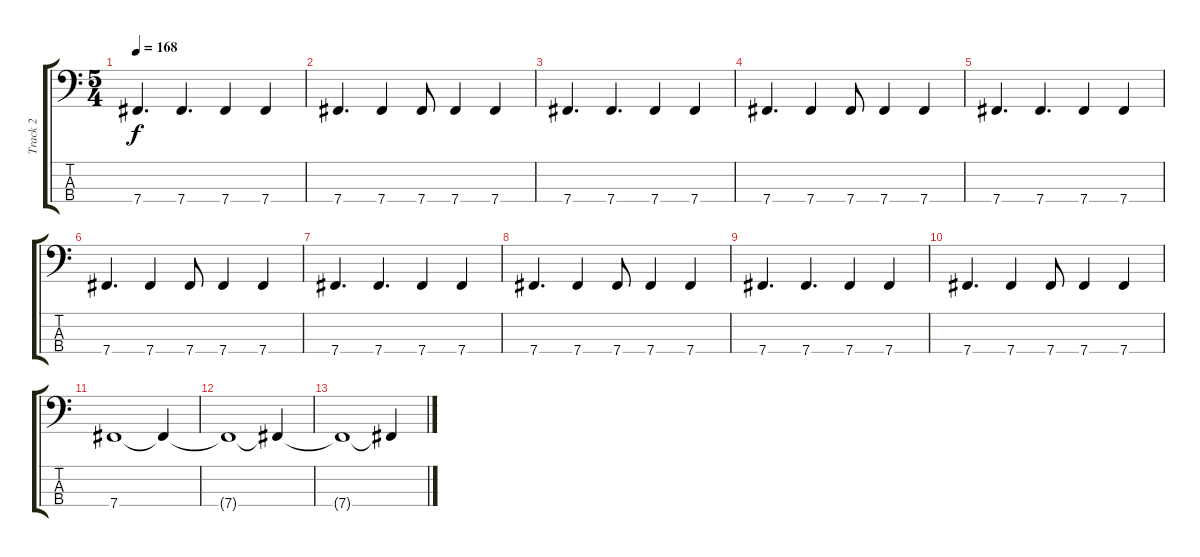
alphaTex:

\track ("Track 2" "Track 2") {instrument electricbassfinger}
\staff {score tabs}
\tuning (E2 B1 Gb1 B0) {hide}
\ts (5 4)
\tempo 168
\clef f4
\ks c
7.4.4{d dy f} 7.4.4{d} 7.4.4 7.4.4 |
7.4.4{d} 7.4.4 7.4.8 7.4.4 7.4.4 |
7.4.4{d} 7.4.4{d} 7.4.4 7.4.4 |
7.4.4{d} 7.4.4 7.4.8 7.4.4 7.4.4 |
7.4.4{d} 7.4.4{d} 7.4.4 7.4.4 |
7.4.4{d} 7.4.4 7.4.8 7.4.4 7.4.4 |
7.4.4{d} 7.4.4{d} 7.4.4 7.4.4 |
7.4.4{d} 7.4.4 7.4.8 7.4.4 7.4.4 |
7.4.4{d} 7.4.4{d} 7.4.4 7.4.4 |
7.4.4{d} 7.4.4 7.4.8 7.4.4 7.4.4 |
7.4.1 7.4{t}.4 |
7.4{t}.1 7.4{t}.4 |
7.4{t}.1 7.4{t}.4
